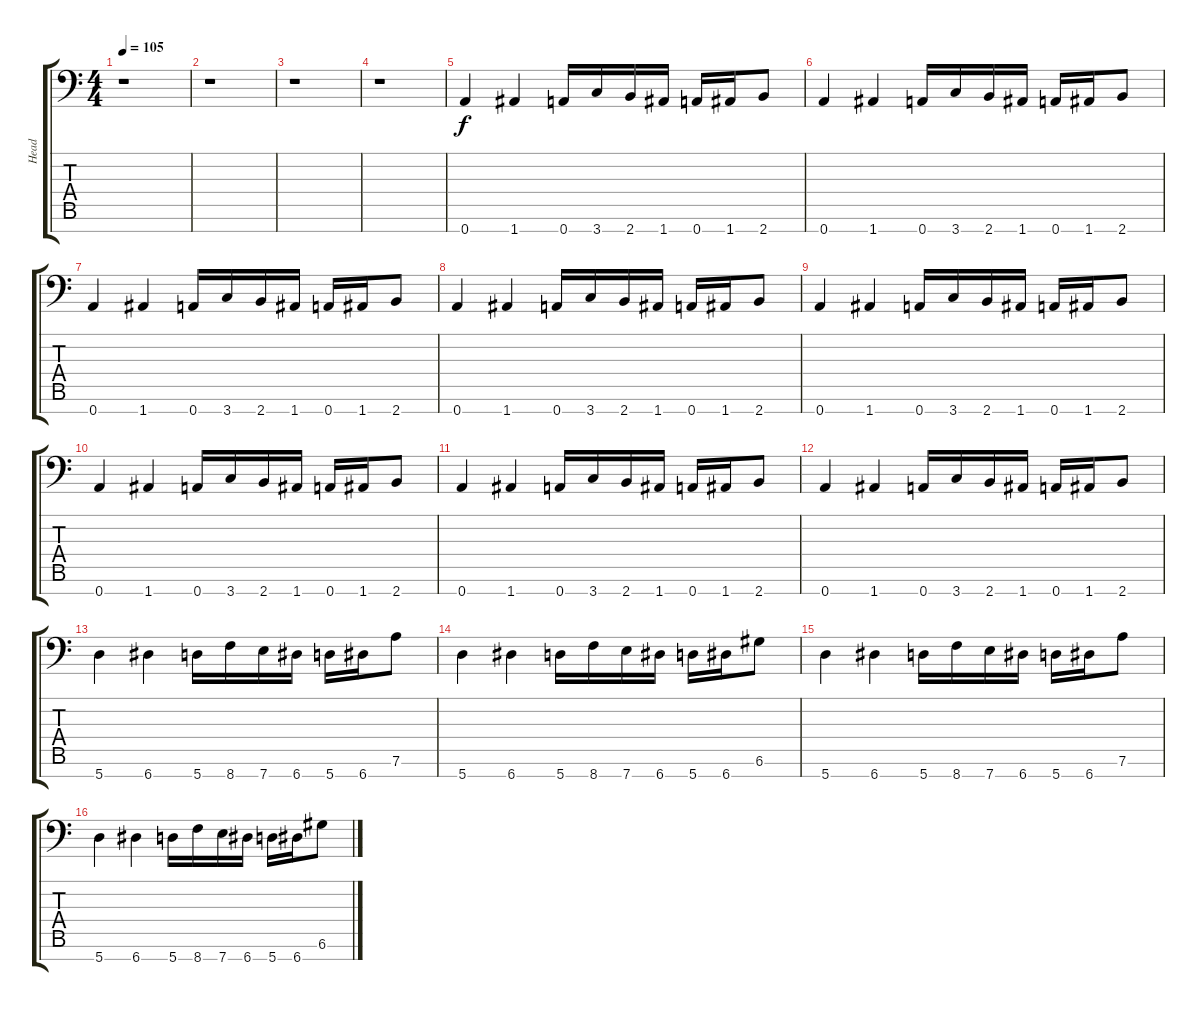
\track ("Head" "Head") {instrument distortionguitar}
\staff {score tabs}
\tuning (D4 A3 F3 C3 G2 D2 A1) {hide}
\ts (4 4)
\tempo 105
\clef f4
\ks c
r.1{dy f instrument distortionguitar} |
r.1 |
r.1 |
r.1 |
0.7.4{volume 16 instrument distortionguitar} 1.7.4 0.7.16 3.7.16 2.7.16 1.7.16 0.7.16 1.7.16 2.7.8 |
0.7.4 1.7.4 0.7.16 3.7.16 2.7.16 1.7.16 0.7.16 1.7.16 2.7.8 |
0.7.4 1.7.4 0.7.16 3.7.16 2.7.16 1.7.16 0.7.16 1.7.16 2.7.8 |
0.7.4 1.7.4 0.7.16 3.7.16 2.7.16 1.7.16 0.7.16 1.7.16 2.7.8 |
0.7.4 1.7.4 0.7.16 3.7.16 2.7.16 1.7.16 0.7.16 1.7.16 2.7.8 |
0.7.4 1.7.4 0.7.16 3.7.16 2.7.16 1.7.16 0.7.16 1.7.16 2.7.8 |
0.7.4 1.7.4 0.7.16 3.7.16 2.7.16 1.7.16 0.7.16 1.7.16 2.7.8 |
0.7.4 1.7.4 0.7.16 3.7.16 2.7.16 1.7.16 0.7.16 1.7.16 2.7.8 |
5.7.4 6.7.4 5.7.16 8.7.16 7.7.16 6.7.16 5.7.16 6.7.16 7.6.8 |
5.7.4 6.7.4 5.7.16 8.7.16 7.7.16 6.7.16 5.7.16 6.7.16 6.6.8 |
5.7.4 6.7.4 5.7.16 8.7.16 7.7.16 6.7.16 5.7.16 6.7.16 7.6.8 |
5.7.4 6.7.4 5.7.16 8.7.16 7.7.16 6.7.16 5.7.16 6.7.16 6.6.8
